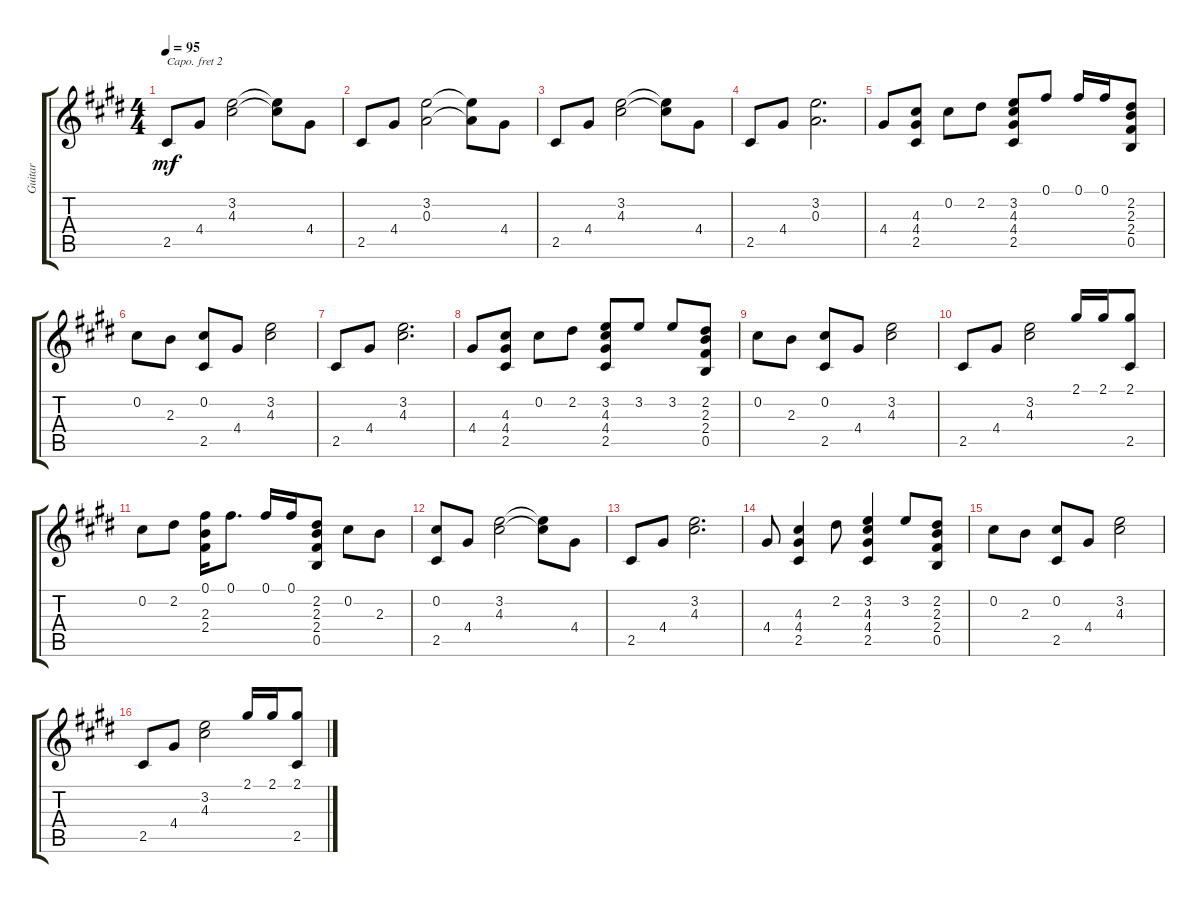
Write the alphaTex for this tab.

\track ("Guitar" "Guitar") {instrument acousticguitarsteel}
\staff {score tabs}
\capo 2
\tuning (E4 B3 G3 D3 A2 E2) {hide}
\ts (4 4)
\tempo 95
\clef g2
\ks c#minor
2.5.8{dy mf instrument acousticguitarsteel} 4.4.8 (3.2 4.3).2 (3.2{t} 4.3{t}).8 4.4.8 |
2.5.8 4.4.8 (3.2 0.3).2 (3.2{t} 0.3{t}).8 4.4.8 |
2.5.8 4.4.8 (3.2 4.3).2 (3.2{t} 4.3{t}).8 4.4.8 |
2.5.8 4.4.8 (3.2 0.3).2{d} |
4.4.8 (4.3 4.4 2.5).8 0.2.8 2.2.8 (3.2 4.3 4.4 2.5).8 0.1.8 0.1.16 0.1.16 (2.2 2.3 2.4 0.5).8 |
0.2.8 2.3.8 (0.2 2.5).8 4.4.8 (3.2 4.3).2 |
2.5.8 4.4.8 (3.2 4.3).2{d} |
4.4.8 (4.3 4.4 2.5).8 0.2.8 2.2.8 (3.2 4.3 4.4 2.5).8 3.2.8 3.2.8 (2.2 2.3 2.4 0.5).8 |
0.2.8 2.3.8 (0.2 2.5).8 4.4.8 (3.2 4.3).2 |
2.5.8 4.4.8 (3.2 4.3).2 2.1.16 2.1.16 (2.1 2.5).8 |
0.2.8 2.2.8 (0.1 2.3 2.4).16 0.1.8{d} 0.1.16 0.1.16 (2.2 2.3 2.4 0.5).8 0.2.8 2.3.8 |
(0.2 2.5).8 4.4.8 (3.2 4.3).2 (3.2{t} 4.3{t}).8 4.4.8 |
2.5.8 4.4.8 (3.2 4.3).2{d} |
4.4.8 (4.3 4.4 2.5).4 2.2.8 (3.2 4.3 4.4 2.5).4 3.2.8 (2.2 2.3 2.4 0.5).8 |
0.2.8 2.3.8 (0.2 2.5).8 4.4.8 (3.2 4.3).2 |
2.5.8 4.4.8 (3.2 4.3).2 2.1.16 2.1.16 (2.1 2.5).8
